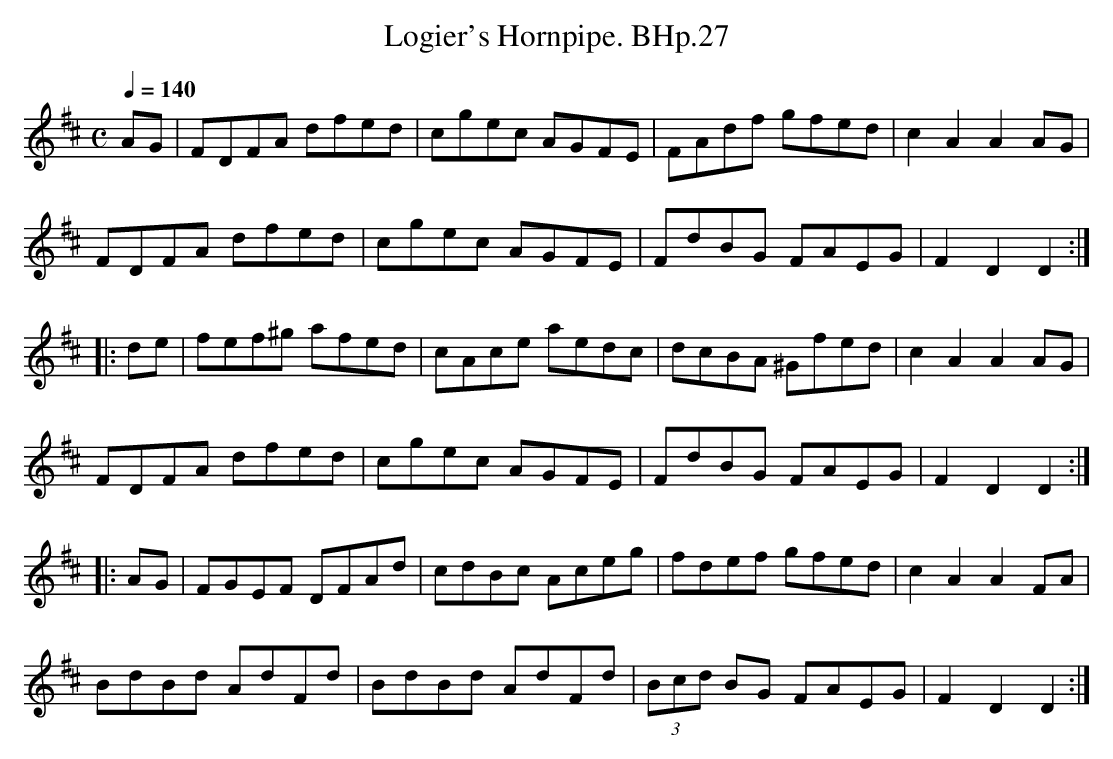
X:1
T:Logier's Hornpipe. BHp.27
M:C
L:1/8
Q:1/4=140
K:D
AG|FDFA dfed|cgec AGFE|FAdf gfed|c2A2A2AG|
FDFA dfed|cgec AGFE|FdBG FAEG|F2D2D2:|
|:de|fef^g afed|cAce aedc|dcBA ^Gfed|c2A2A2AG|
FDFA dfed|cgec AGFE|FdBG FAEG|F2D2D2:|
|:AG|FGEF DFAd|cdBc Aceg|fdef gfed|c2A2A2FA|
BdBd AdFd|BdBd AdFd|(3Bcd BG FAEG|F2D2D2:|
